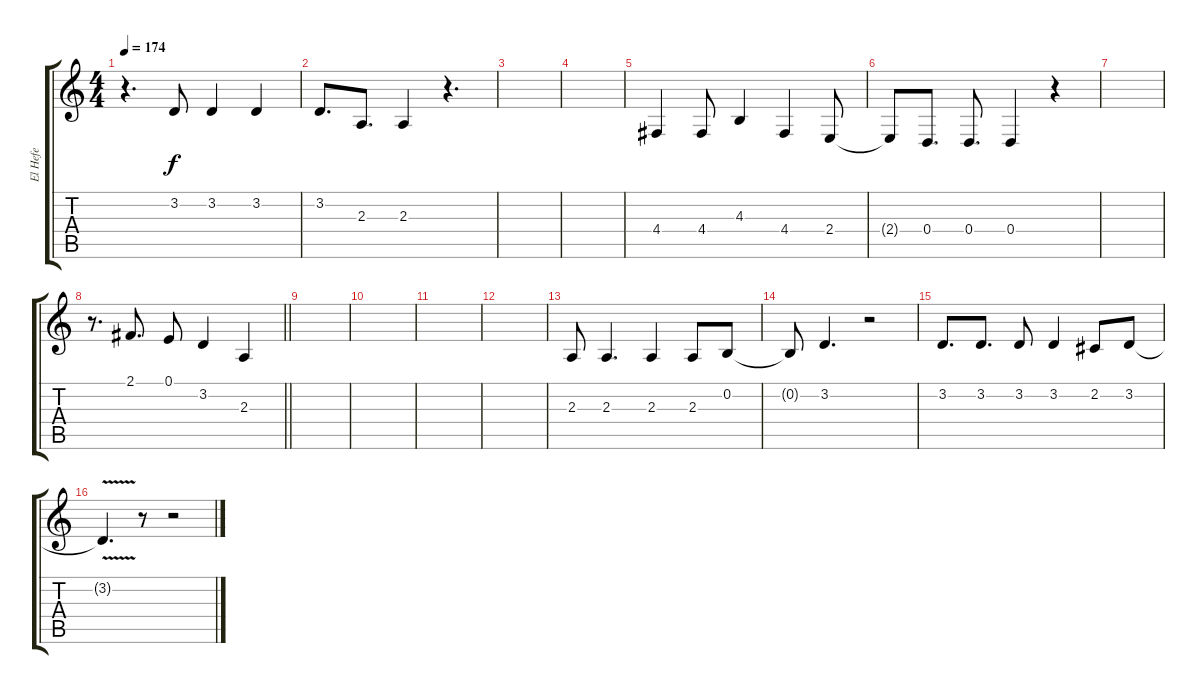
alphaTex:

\track ("El Hefe" "El Hefe") {instrument tenorsax}
\staff {score tabs}
\tuning (E4 B3 G3 D3 A2 E2) {hide}
\ts (4 4)
\tempo 174
\clef g2
\ks c
r.4{d dy f} 3.2.8 3.2.4 3.2.4 |
3.2.8{d} 2.3.8{d} 2.3.4 r.4{d} |
|
|
4.4.4 4.4.8 4.3.4 4.4.4 2.4.8 |
2.4{t}.8 0.4.8{d} 0.4.8{d} 0.4.4 r.4 |
|
\barLineRight lightlight
r.8{d} 2.1.8{d} 0.1.8 3.2.4 2.3.4 |
\section ("" "")
|
|
|
|
2.3.8 2.3.4{d} 2.3.4 2.3.8 0.2.8 |
0.2{t}.8 3.2.4{d} r.2 |
3.2.8{d} 3.2.8{d} 3.2.8 3.2.4 2.2.8 3.2.8 |
3.2{v t}.4{d} r.8 r.2
